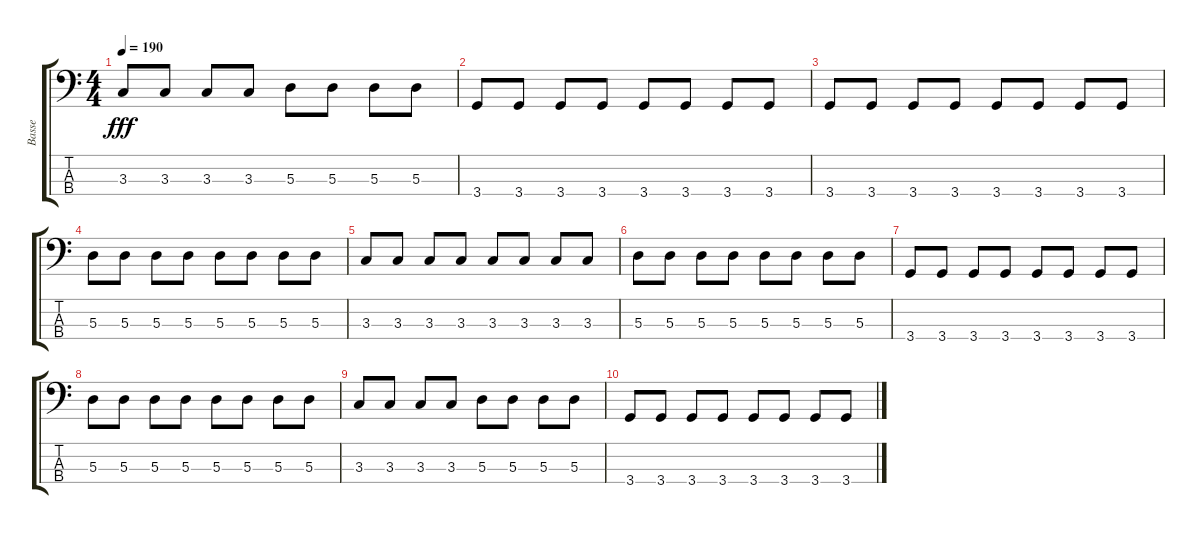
\track ("Basse" "Basse") {instrument electricbasspick}
\staff {score tabs}
\tuning (G2 D2 A1 E1) {hide}
\ts (4 4)
\tempo 190
\clef f4
\ks c
3.3.8{dy fff} 3.3.8 3.3.8 3.3.8 5.3.8 5.3.8 5.3.8 5.3.8 |
3.4.8 3.4.8 3.4.8 3.4.8 3.4.8 3.4.8 3.4.8 3.4.8 |
3.4.8 3.4.8 3.4.8 3.4.8 3.4.8 3.4.8 3.4.8 3.4.8 |
5.3.8 5.3.8 5.3.8 5.3.8 5.3.8 5.3.8 5.3.8 5.3.8 |
3.3.8 3.3.8 3.3.8 3.3.8 3.3.8 3.3.8 3.3.8 3.3.8 |
5.3.8 5.3.8 5.3.8 5.3.8 5.3.8 5.3.8 5.3.8 5.3.8 |
3.4.8 3.4.8 3.4.8 3.4.8 3.4.8 3.4.8 3.4.8 3.4.8 |
5.3.8 5.3.8 5.3.8 5.3.8 5.3.8 5.3.8 5.3.8 5.3.8 |
3.3.8 3.3.8 3.3.8 3.3.8 5.3.8 5.3.8 5.3.8 5.3.8 |
3.4.8 3.4.8 3.4.8 3.4.8 3.4.8 3.4.8 3.4.8 3.4.8
